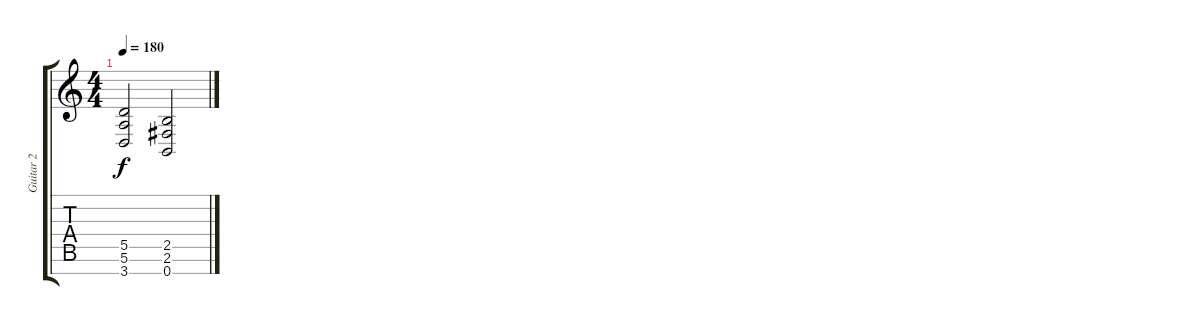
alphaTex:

\track ("Guitar 2" "Guitar 2") {instrument distortionguitar}
\staff {score tabs}
\tuning (E4 B3 G3 D3 A2 E2 B1) {hide}
\ts (4 4)
\tempo 180
\clef g2
\ks c
(5.5 5.6 3.7).2{dy f} (2.5 2.6 0.7).2
